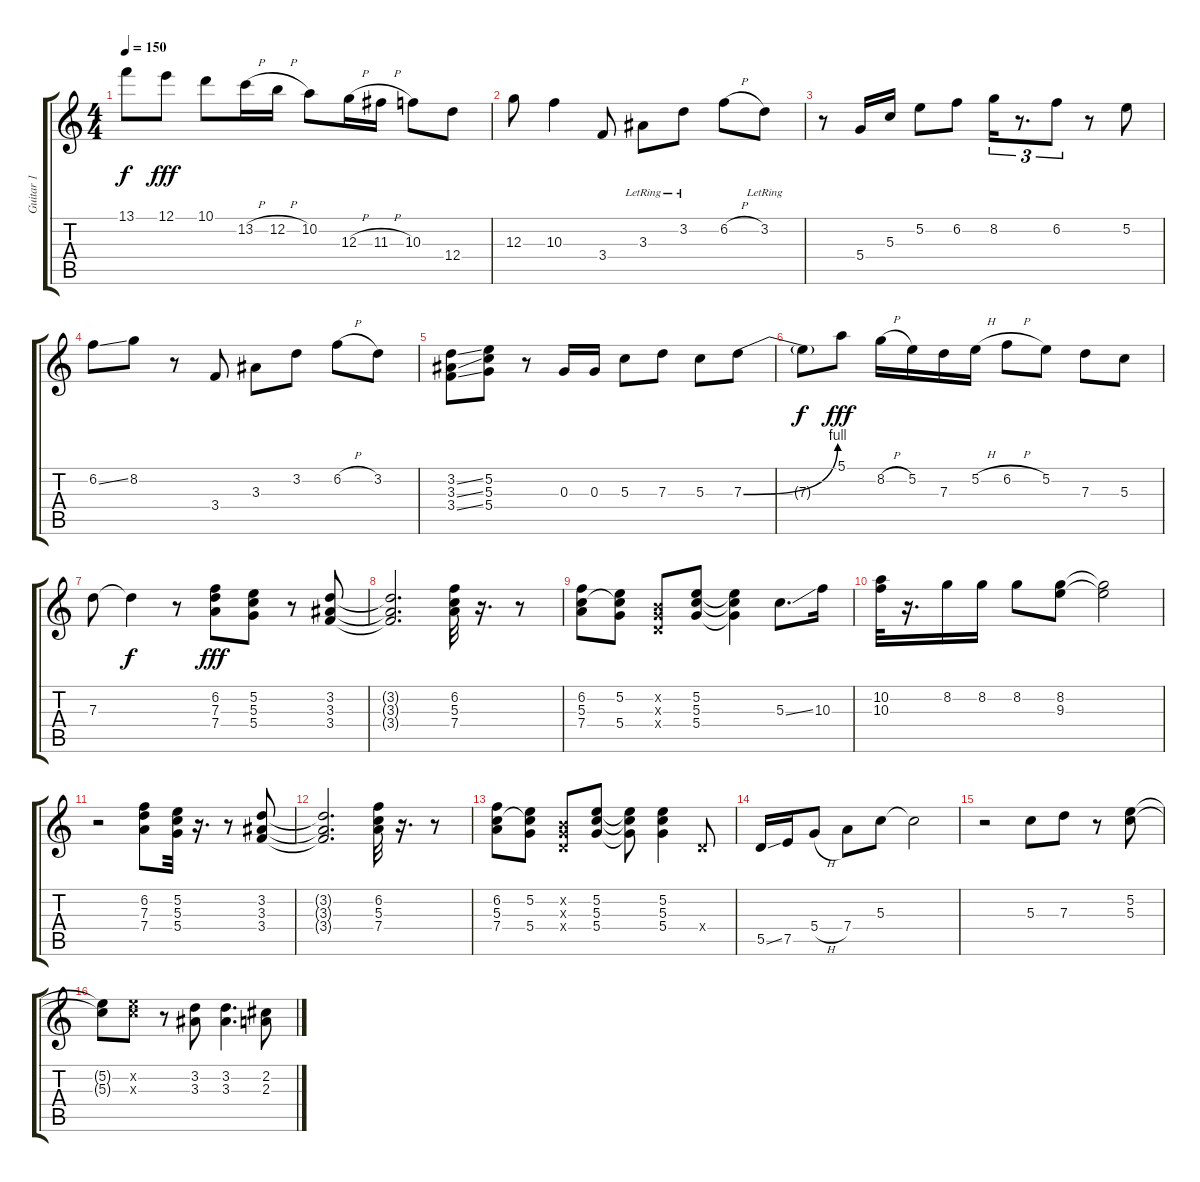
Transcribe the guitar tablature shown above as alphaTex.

\track ("Guitar 1" "Guitar 1") {instrument electricguitarclean}
\staff {score tabs}
\tuning (E4 B3 G3 D3 A2 E2) {hide}
\ts (4 4)
\tempo 150
\clef g2
\ks c
13.1{t}.8{dy f} 12.1.8{dy fff} 10.1.8 13.2{h}.16 12.2{h}.16 10.2.8 12.3{h}.16 11.3{h}.16 10.3.8 12.4.8 |
12.3.8 10.3.4 3.4.8 3.3{lr}.8 3.2{lr}.8 6.2{h}.8 3.2{lr}.8 |
r.8 5.4.16 5.3.16 5.2.8 6.2.8 8.2.16{tu (3 2)} r.8{d tu (3 2)} 6.2.8{tu (3 2)} r.8 5.2.8 |
6.2{ss}.8 8.2.8 r.8 3.4.8 3.3.8 3.2.8 6.2{h}.8 3.2.8 |
(3.2{ss} 3.3{ss} 3.4{ss}).8 (5.2 5.3 5.4).8 r.8 0.3.16 0.3.16 5.3.8 7.3.8 5.3.8 7.3{be (bend 0 0 60 4)}.8 |
7.3{t}.8{dy f} 5.1.8{dy fff} 8.2{h}.16 5.2.16 7.3.16 5.2{h}.16 6.2{h}.8 5.2.8 7.3.8 5.3.8 |
7.3.8 7.3{t}.4{dy f} r.8 (6.2 7.3 7.4).8{dy fff} (5.2 5.3 5.4).8 r.8 (3.2 3.3 3.4).8 |
(3.2{t} 3.3{t} 3.4{t}).2{d} (6.2 5.3 7.4).32 r.16{d} r.8 |
(6.2 5.3 7.4).8 (5.2 5.3{t} 5.4).8 (0.2{x} 0.3{x} 0.4{x}).8 (5.2 5.3 5.4).8 (5.2{t} 5.3{t} 5.4{t}).4 5.3{ss}.8{d} 10.3.16 |
(10.2 10.3).32 r.16{d} 8.2.16 8.2.16 8.2.8 (8.2 9.3).8 (8.2{t} 9.3{t}).2 |
r.2 (6.2 7.3 7.4).8 (5.2 5.3 5.4).32 r.16{d} r.8 (3.2 3.3 3.4).8 |
(3.2{t} 3.3{t} 3.4{t}).2{d} (6.2 5.3 7.4).32 r.16{d} r.8 |
(6.2 5.3 7.4).8 (5.2 5.3{t} 5.4).8 (0.2{x} 0.3{x} 0.4{x}).8 (5.2 5.3 5.4).8 (5.2{t} 5.3{t} 5.4{t}).8 (5.2 5.3 5.4).4 0.4{x}.8 |
5.5{ss}.16 7.5.16 5.4{h}.8 7.4.8 5.3.8 5.3{t}.2 |
r.2 5.3.8 7.3.8 r.8 (5.2 5.3).8 |
(5.2{t} 5.3{t}).8 (5.2{x} 5.3{x}).8 r.8 (3.2 3.3).8 (3.2 3.3).4{d} (2.2 2.3).8
